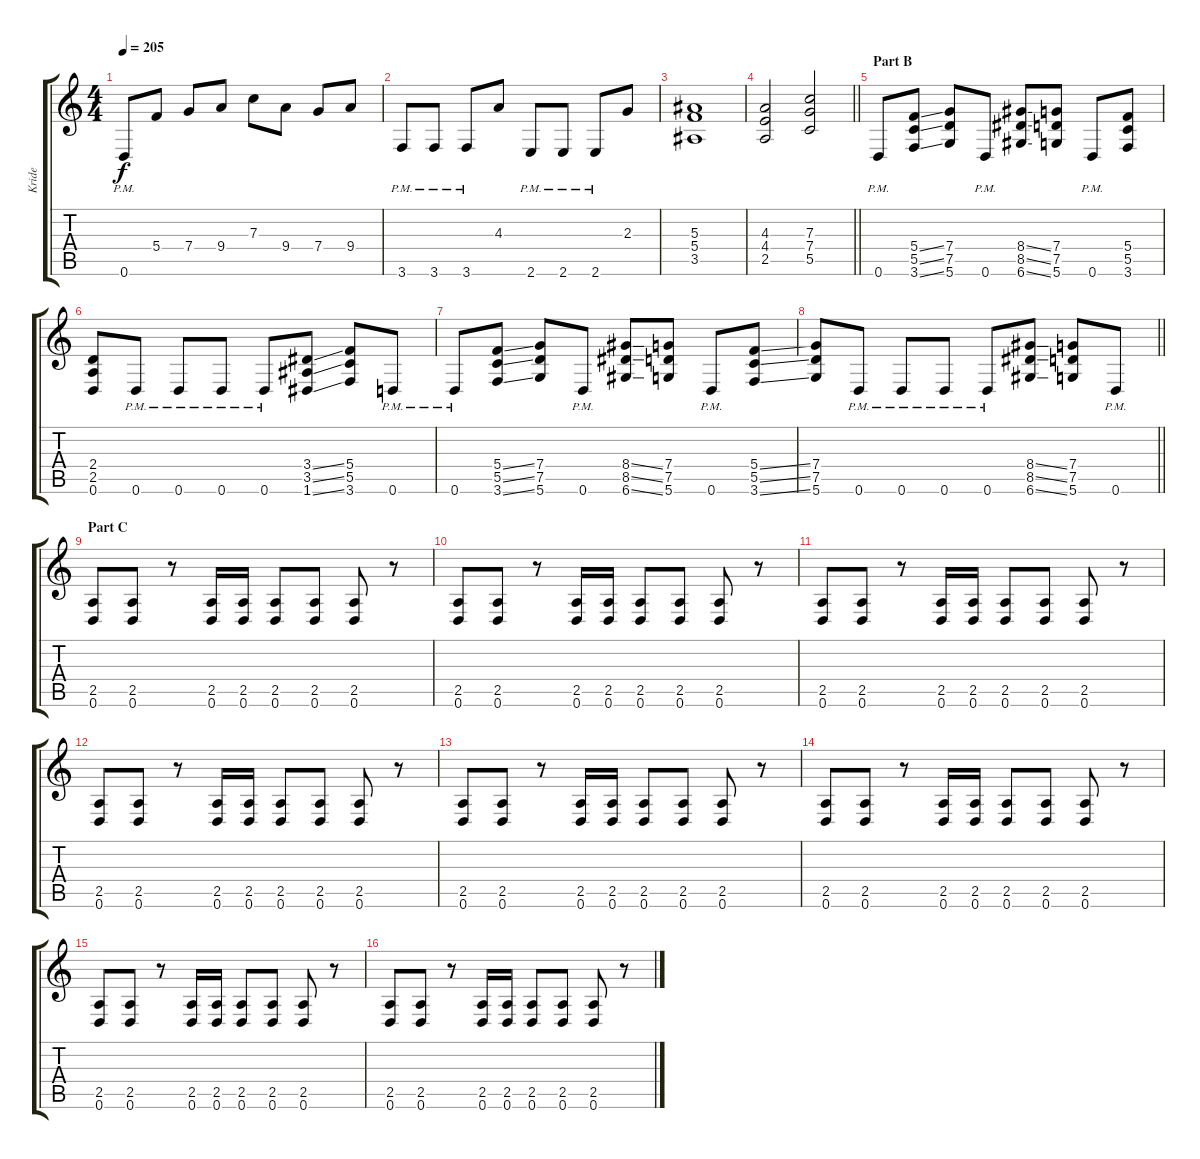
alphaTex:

\track ("Kride" "Kride") {instrument distortionguitar}
\staff {score tabs}
\tuning (D4 A3 F3 C3 G2 D2) {hide}
\ts (4 4)
\tempo 205
\clef g2
\ks c
0.6{pm}.8{dy f} 5.4.8 7.4.8 9.4.8 7.3.8 9.4.8 7.4.8 9.4.8 |
3.6{pm}.8 3.6{pm}.8 3.6{pm}.8 4.3.8 2.6{pm}.8 2.6{pm}.8 2.6{pm}.8 2.3.8 |
(5.3 5.4 3.5).1 |
\barLineRight lightlight
(4.3 4.4 2.5).2 (7.3 7.4 5.5).2 |
\section ("" "Part B")
0.6{pm}.8 (5.4{ss} 5.5{ss} 3.6{ss}).8 (7.4 7.5 5.6).8 0.6{pm}.8 (8.4{ss} 8.5{ss} 6.6{ss}).8 (7.4 7.5 5.6).8 0.6{pm}.8 (5.4 5.5 3.6).8 |
(2.4 2.5 0.6).8 0.6{pm}.8 0.6{pm}.8 0.6{pm}.8 0.6{pm}.8 (3.4{ss} 3.5{ss} 1.6{ss}).8 (5.4 5.5 3.6).8 0.6{pm}.8 |
0.6{pm}.8 (5.4{ss} 5.5{ss} 3.6{ss}).8 (7.4 7.5 5.6).8 0.6{pm}.8 (8.4{ss} 8.5{ss} 6.6{ss}).8 (7.4 7.5 5.6).8 0.6{pm}.8 (5.4{ss} 5.5{ss} 3.6{ss}).8 |
\barLineRight lightlight
(7.4 7.5 5.6).8 0.6{pm}.8 0.6{pm}.8 0.6{pm}.8 0.6{pm}.8 (8.4{ss} 8.5{ss} 6.6{ss}).8 (7.4 7.5 5.6).8 0.6{pm}.8 |
\section ("" "Part C")
(2.5 0.6).8 (2.5 0.6).8 r.8 (2.5 0.6).16 (2.5 0.6).16 (2.5 0.6).8 (2.5 0.6).8 (2.5 0.6).8 r.8 |
(2.5 0.6).8 (2.5 0.6).8 r.8 (2.5 0.6).16 (2.5 0.6).16 (2.5 0.6).8 (2.5 0.6).8 (2.5 0.6).8 r.8 |
(2.5 0.6).8 (2.5 0.6).8 r.8 (2.5 0.6).16 (2.5 0.6).16 (2.5 0.6).8 (2.5 0.6).8 (2.5 0.6).8 r.8 |
(2.5 0.6).8 (2.5 0.6).8 r.8 (2.5 0.6).16 (2.5 0.6).16 (2.5 0.6).8 (2.5 0.6).8 (2.5 0.6).8 r.8 |
(2.5 0.6).8 (2.5 0.6).8 r.8 (2.5 0.6).16 (2.5 0.6).16 (2.5 0.6).8 (2.5 0.6).8 (2.5 0.6).8 r.8 |
(2.5 0.6).8 (2.5 0.6).8 r.8 (2.5 0.6).16 (2.5 0.6).16 (2.5 0.6).8 (2.5 0.6).8 (2.5 0.6).8 r.8 |
(2.5 0.6).8 (2.5 0.6).8 r.8 (2.5 0.6).16 (2.5 0.6).16 (2.5 0.6).8 (2.5 0.6).8 (2.5 0.6).8 r.8 |
(2.5 0.6).8 (2.5 0.6).8 r.8 (2.5 0.6).16 (2.5 0.6).16 (2.5 0.6).8 (2.5 0.6).8 (2.5 0.6).8 r.8
